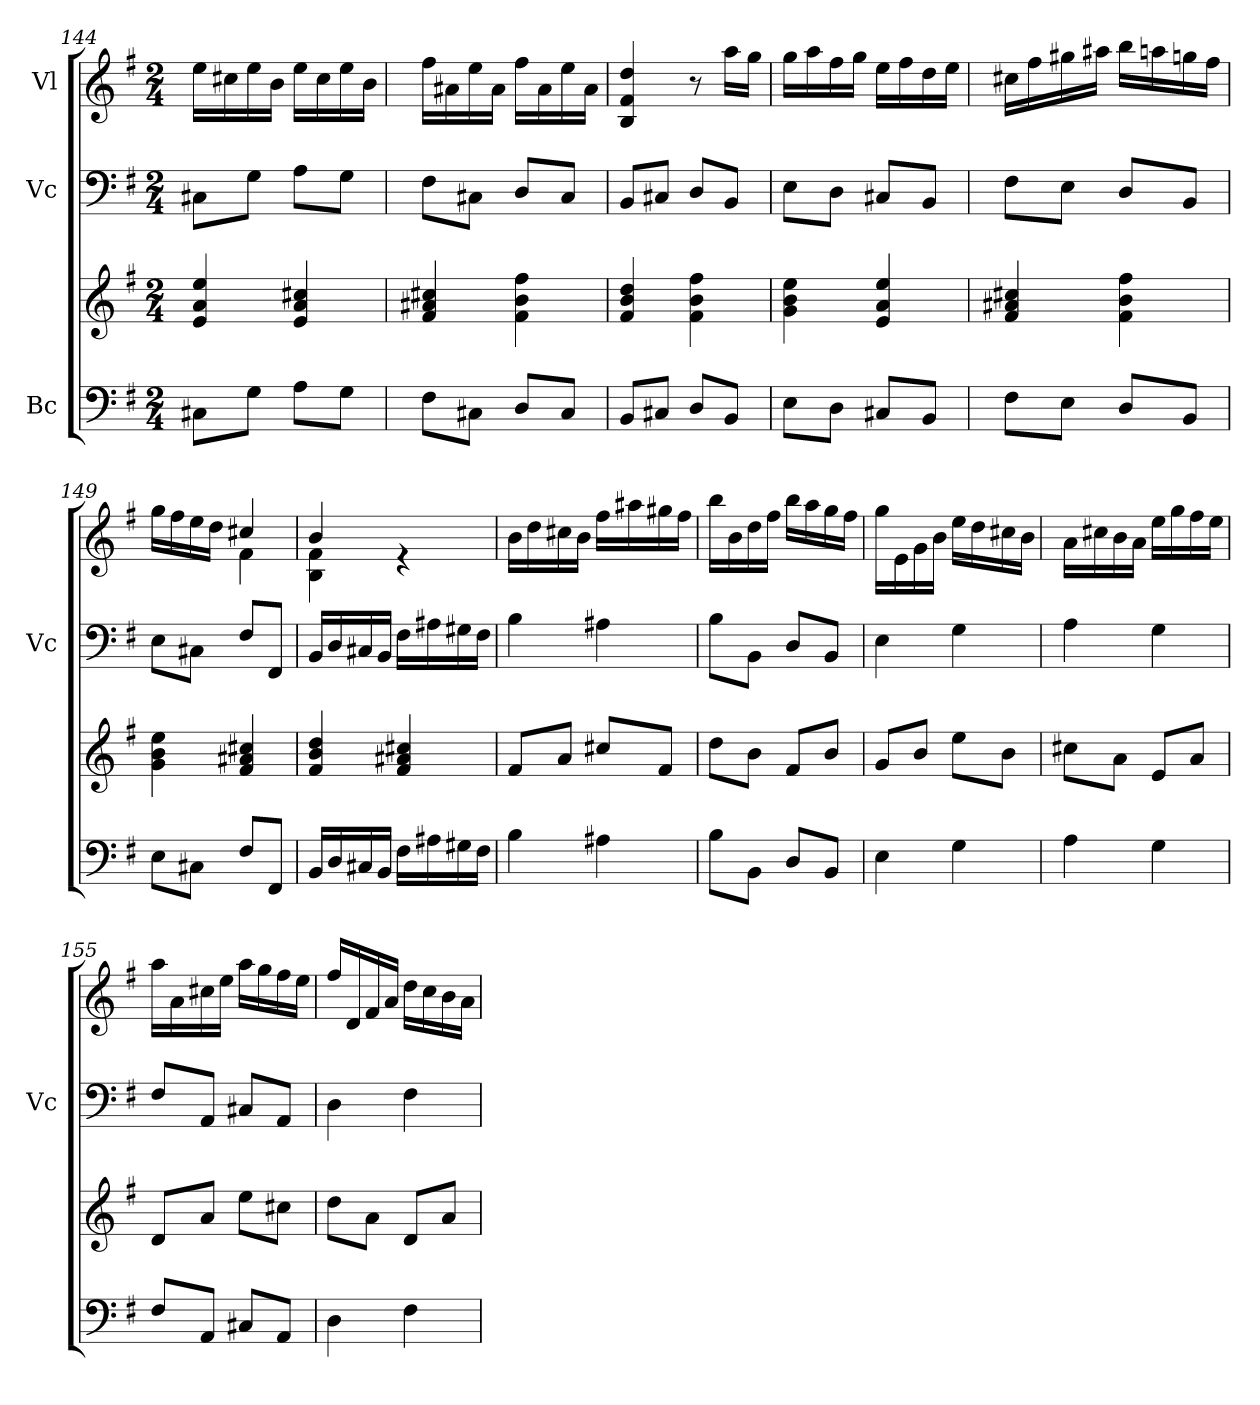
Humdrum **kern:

**kern	**kern	**kern	**kern
*part3	*part3	*part2	*part1
*staff4	*staff3	*staff2	*staff1
*I"Bc	*	*I"Vc	*I"Vl
*	*	*I'Vc	*
*clefF4	*clefG2	*clefF4	*clefG2
*k[f#]	*k[f#]	*k[f#]	*k[f#]
*M2/4	*M2/4	*M2/4	*M2/4
=144	=144	=144	=144
8C#X\L	4e/ 4a/ 4ee/	8C#X\L	16ee\LL
.	.	.	16cc#X\
8G\J	.	8G\J	16ee\
.	.	.	16b\JJ
8A\L	4e/ 4a/ 4cc#X/	8A\L	16ee\LL
.	.	.	16cc#\
8G\J	.	8G\J	16ee\
.	.	.	16b\JJ
=145	=145	=145	=145
8F#\L	4f#/ 4a#X/ 4cc#X/	8F#\L	16ff#\LL
.	.	.	16a#X\
8C#X\J	.	8C#X\J	16ee\
.	.	.	16a#\JJ
8D/L	4f#\ 4b\ 4ff#\	8D/L	16ff#\LL
.	.	.	16a#\
8C#/J	.	8C#/J	16ee\
.	.	.	16a#\JJ
=146	=146	=146	=146
8BB/L	4f#/ 4b/ 4dd/	8BB/L	4B/ 4f#/ 4dd/
8C#X/J	.	8C#X/J	.
8D/L	4f#\ 4b\ 4ff#\	8D/L	8r
8BB/J	.	8BB/J	16aa\LL
.	.	.	16gg\JJ
=147	=147	=147	=147
8E\L	4g\ 4b\ 4ee\	8E\L	16gg\LL
.	.	.	16aa\
8D\J	.	8D\J	16ff#\
.	.	.	16gg\JJ
8C#X/L	4e/ 4a/ 4ee/	8C#X/L	16ee\LL
.	.	.	16ff#\
8BB/J	.	8BB/J	16dd\
.	.	.	16ee\JJ
!!LO:LB:g=z
=148	=148	=148	=148
8F#\L	4f#/ 4a#X/ 4cc#X/	8F#\L	16cc#X\LL
.	.	.	16ff#\
8E\J	.	8E\J	16gg#X\
.	.	.	16aa#X\JJ
8D/L	4f#\ 4b\ 4ff#\	8D/L	16bb\LL
.	.	.	16aan\
8BB/J	.	8BB/J	16ggn\
.	.	.	16ff#\JJ
=149	=149	=149	=149
*	*	*	*^
8E\L	4g\ 4b\ 4ee\	8E\L	16gg\LL	4ryy
.	.	.	16ff#\	.
8C#X\J	.	8C#X\J	16ee\	.
.	.	.	16dd\JJ	.
8F#/L	4f#/ 4a#X/ 4cc#X/	8F#/L	4cc#X/	4f#\
8FF#/J	.	8FF#/J	.	.
=150	=150	=150	=150	=150
16BB/LL	4f#/ 4b/ 4dd/	16BB/LL	4b/	4B\ 4f#\
16D/	.	16D/	.	.
16C#X/	.	16C#X/	.	.
16BB/JJ	.	16BB/JJ	.	.
16F#\LL	4f#/ 4a#X/ 4cc#X/	16F#\LL	4re	4ryy
16A#X\	.	16A#X\	.	.
16G#X\	.	16G#X\	.	.
16F#\JJ	.	16F#\JJ	.	.
*	*	*	*v	*v
=151	=151	=151	=151
4B\	8f#/L	4B\	16b\LL
.	.	.	16dd\
.	8a/J	.	16cc#X\
.	.	.	16b\JJ
4A#X\	8cc#X/L	4A#X\	16ff#\LL
.	.	.	16aa#X\
.	8f#/J	.	16gg#X\
.	.	.	16ff#\JJ
=152	=152	=152	=152
8B\L	8dd\L	8B\L	16bb\LL
.	.	.	16b\
8BB\J	8b\J	8BB\J	16dd\
.	.	.	16ff#\JJ
8D/L	8f#/L	8D/L	16bb\LL
.	.	.	16aa\
8BB/J	8b/J	8BB/J	16gg\
.	.	.	16ff#\JJ
=153	=153	=153	=153
4E\	8g/L	4E\	16gg\LL
.	.	.	16e\
.	8b/J	.	16g\
.	.	.	16b\JJ
4G\	8ee\L	4G\	16ee\LL
.	.	.	16dd\
.	8b\J	.	16cc#X\
.	.	.	16b\JJ
!!LO:LB:g=z
=154	=154	=154	=154
4A\	8cc#X\L	4A\	16a\LL
.	.	.	16cc#X\
.	8a\J	.	16b\
.	.	.	16a\JJ
4G\	8e/L	4G\	16ee\LL
.	.	.	16gg\
.	8a/J	.	16ff#\
.	.	.	16ee\JJ
=155	=155	=155	=155
8F#/L	8d/L	8F#/L	16aa\LL
.	.	.	16a\
8AA/J	8a/J	8AA/J	16cc#X\
.	.	.	16ee\JJ
8C#X/L	8ee\L	8C#X/L	16aa\LL
.	.	.	16gg\
8AA/J	8cc#X\J	8AA/J	16ff#\
.	.	.	16ee\JJ
=156	=156	=156	=156
4D\	8dd\L	4D\	16ff#/LL
.	.	.	16d/
.	8a\J	.	16f#/
.	.	.	16a/JJ
4F#\	8d/L	4F#\	16dd\LL
.	.	.	16cc\
.	8a/J	.	16b\
.	.	.	16a\JJ
=	=	=	=
*-	*-	*-	*-
